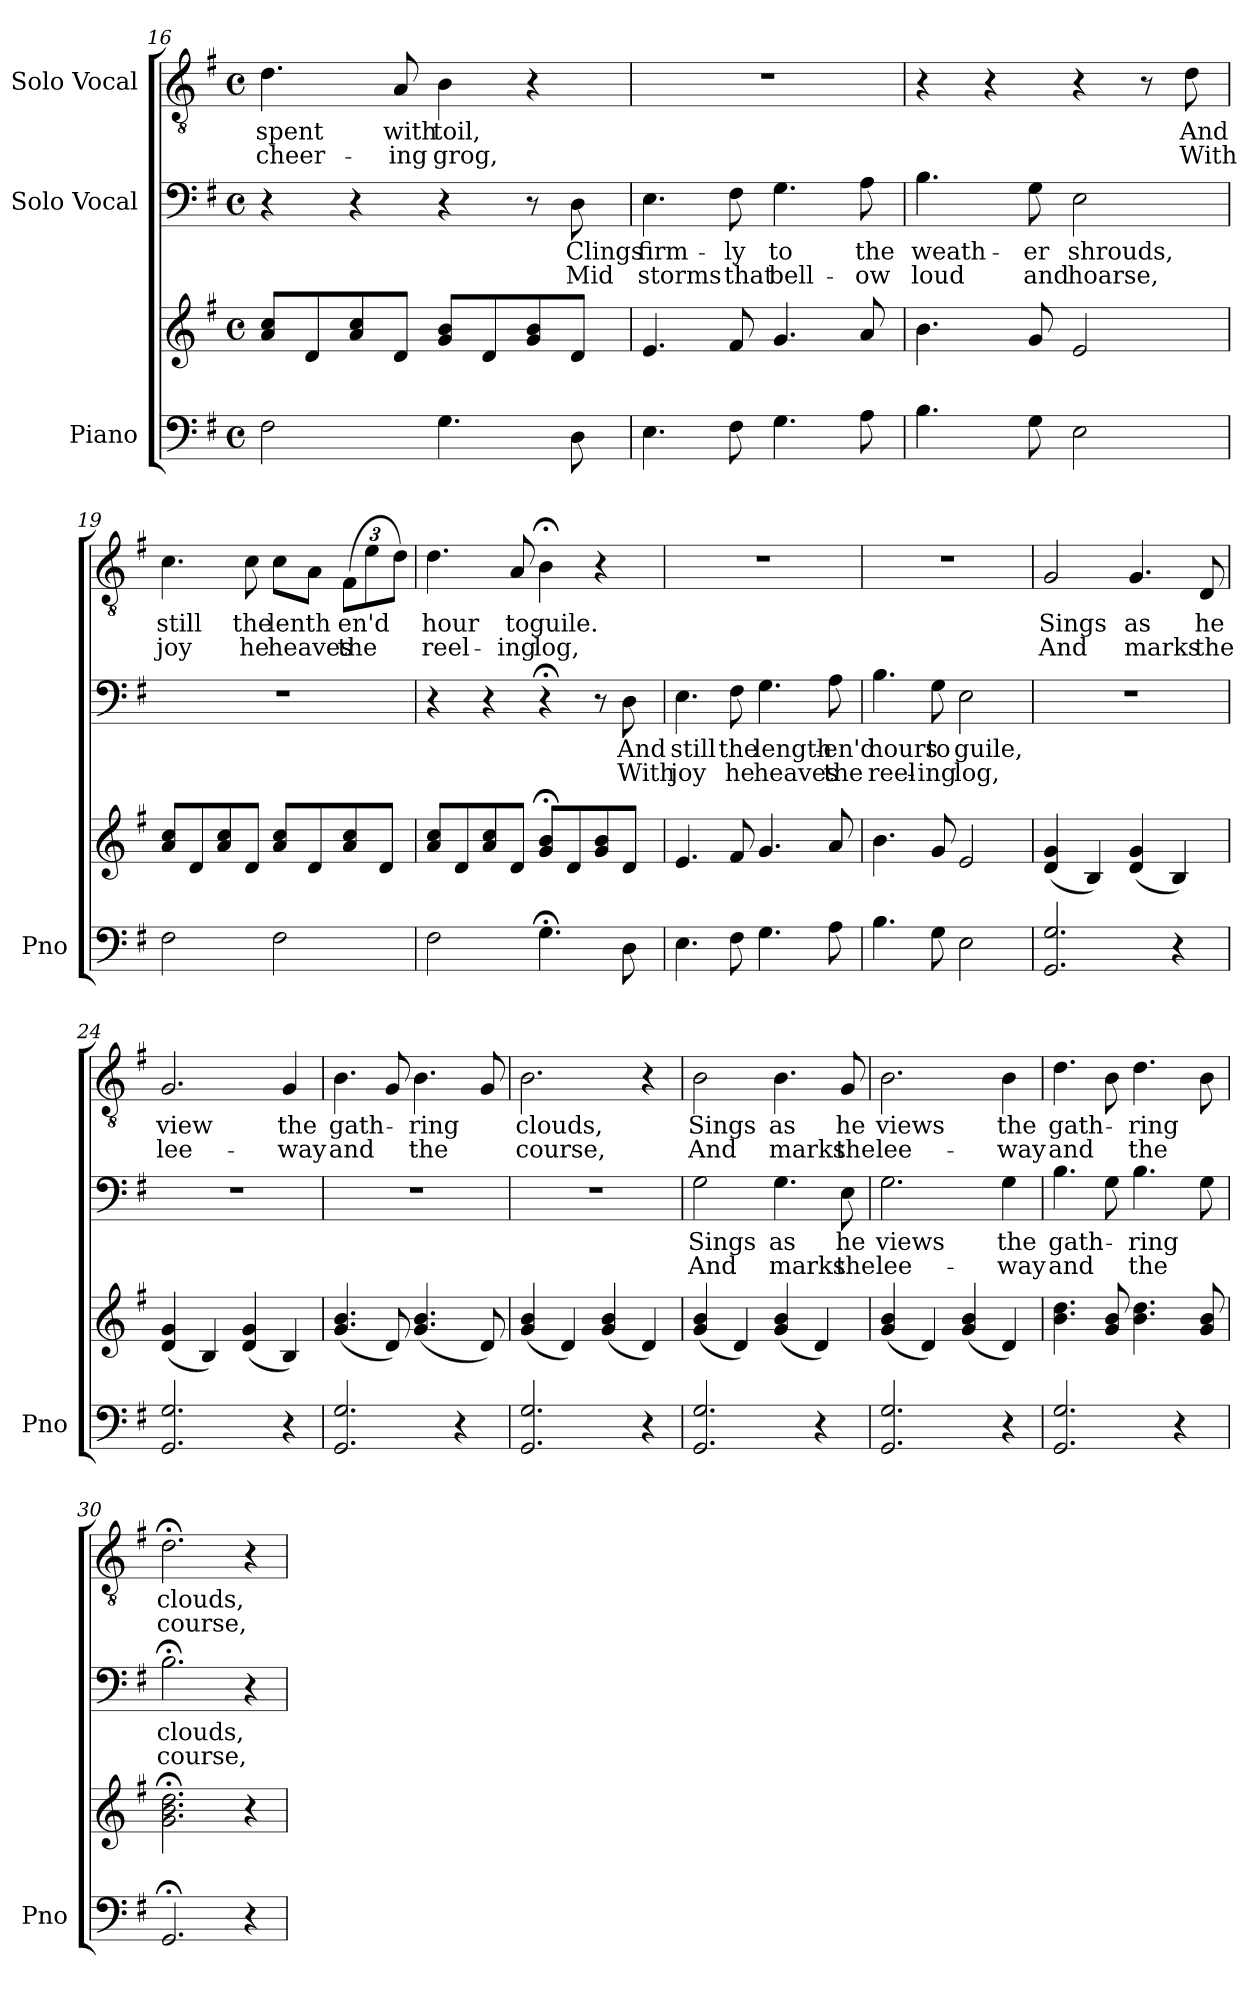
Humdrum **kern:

**kern	**kern	**kern	**text	**text	**kern	**text	**text
*part3	*part3	*part2	*part2	*part2	*part1	*part1	*part1
*staff4	*staff3	*staff2	*staff2	*staff2	*staff1	*staff1	*staff1
*I"Piano	*	*I"Solo Vocal	*	*	*I"Solo Vocal	*	*
*I'Pno	*	*	*	*	*	*	*
*clefF4	*clefG2	*clefF4	*	*	*clefGv2	*	*
*k[f#]	*k[f#]	*k[f#]	*	*	*k[f#]	*	*
*G:	*G:	*G:	*	*	*G:	*	*
*M4/4	*M4/4	*M4/4	*	*	*M4/4	*	*
*met(c)	*met(c)	*met(c)	*	*	*met(c)	*	*
=16	=16	=16	=16	=16	=16	=16	=16
2F#	8a 8ccL	4r	.	.	4.d	spent	cheer-
.	8d	.	.	.	.	.	.
.	8a 8cc	4r	.	.	.	.	.
.	8dJ	.	.	.	8A	with	-ing
4.G	8g 8bL	4r	.	.	4B	toil,	grog,
.	8d	.	.	.	.	.	.
.	8g 8b	8r	.	.	4r	.	.
8D	8dJ	8D	Clings	Mid	.	.	.
=17	=17	=17	=17	=17	=17	=17	=17
4.E	4.e	4.E	firm-	storms	1r	.	.
8F#	8f#	8F#	-ly	that	.	.	.
4.G	4.g	4.G	to	bell-	.	.	.
8A	8a	8A	the	-ow	.	.	.
=18	=18	=18	=18	=18	=18	=18	=18
4.B	4.b	4.B	weath-	loud	4r	.	.
.	.	.	.	.	4r	.	.
8G	8g	8G	-er	and	.	.	.
2E	2e	2E	shrouds,	hoarse,	4r	.	.
.	.	.	.	.	8r	.	.
.	.	.	.	.	8d	And	With
=19	=19	=19	=19	=19	=19	=19	=19
2F#	8a 8ccL	1r	.	.	4.c	still	joy
.	8d	.	.	.	.	.	.
.	8a 8cc	.	.	.	.	.	.
.	8dJ	.	.	.	8c	the	he
2F#	8a 8ccL	.	.	.	8cL	lenth	heaves
.	8d	.	.	.	8AJ	.	.
.	8a 8cc	.	.	.	(<12F#L	en'd	the
.	.	.	.	.	12e	.	.
.	8dJ	.	.	.	.	.	.
.	.	.	.	.	12dJ)	.	.
=20	=20	=20	=20	=20	=20	=20	=20
2F#	8a 8ccL	4r	.	.	4.d	hour	reel-
.	8d	.	.	.	.	.	.
.	8a 8cc	4r	.	.	.	.	.
.	8dJ	.	.	.	8A	to	-ing
4.G;	8g; 8b;L	4r;	.	.	4B;	guile.	log,
.	8d	.	.	.	.	.	.
.	8g 8b	8r	.	.	4r	.	.
8D	8dJ	8D	And	With	.	.	.
=21	=21	=21	=21	=21	=21	=21	=21
4.E	4.e	4.E	still	joy	1r	.	.
8F#	8f#	8F#	the	he	.	.	.
4.G	4.g	4.G	length-	heaves	.	.	.
8A	8a	8A	-en'd	the	.	.	.
=22	=22	=22	=22	=22	=22	=22	=22
4.B	4.b	4.B	hours	reel-	1r	.	.
8G	8g	8G	to	-ing	.	.	.
2E	2e	2E	guile,	log,	.	.	.
=23	=23	=23	=23	=23	=23	=23	=23
2.GG 2.G	(<4d 4g	1r	.	.	2G	Sings	And
.	4B)	.	.	.	.	.	.
.	(<4d 4g	.	.	.	4.G	as	marks
4r	4B)	.	.	.	.	.	.
.	.	.	.	.	8D	he	the
=24	=24	=24	=24	=24	=24	=24	=24
2.GG 2.G	(<4d 4g	1r	.	.	2.G	view	lee-
.	4B)	.	.	.	.	.	.
.	(<4d 4g	.	.	.	.	.	.
4r	4B)	.	.	.	4G	the	-way
=25	=25	=25	=25	=25	=25	=25	=25
2.GG 2.G	(<4.g 4.b	1r	.	.	4.B	gath-	and
.	8d)	.	.	.	8G	.	.
.	(<4.g 4.b	.	.	.	4.B	-ring	the
4r	.	.	.	.	.	.	.
.	8d)	.	.	.	8G	.	.
=26	=26	=26	=26	=26	=26	=26	=26
2.GG 2.G	(<4g 4b	1r	.	.	2.B	clouds,	course,
.	4d)	.	.	.	.	.	.
.	(<4g 4b	.	.	.	.	.	.
4r	4d)	.	.	.	4r	.	.
=27	=27	=27	=27	=27	=27	=27	=27
2.GG 2.G	(<4g 4b	2G	Sings	And	2B	Sings	And
.	4d)	.	.	.	.	.	.
.	(<4g 4b	4.G	as	marks	4.B	as	marks
4r	4d)	.	.	.	.	.	.
.	.	8E	he	the	8G	he	the
=28	=28	=28	=28	=28	=28	=28	=28
2.GG 2.G	(<4g 4b	2.G	views	lee-	2.B	views	lee-
.	4d)	.	.	.	.	.	.
.	(<4g 4b	.	.	.	.	.	.
4r	4d)	4G	the	-way	4B	the	-way
=29	=29	=29	=29	=29	=29	=29	=29
2.GG 2.G	4.b 4.dd	4.B	gath-	and	4.d	gath-	and
.	8g 8b	8G	.	.	8B	.	.
.	4.b 4.dd	4.B	-ring	the	4.d	-ring	the
4r	.	.	.	.	.	.	.
.	8g 8b	8G	.	.	8B	.	.
=30	=30	=30	=30	=30	=30	=30	=30
2.GG;	2.g; 2.b; 2.dd;	2.B;	clouds,	course,	2.d;	clouds,	course,
4r	4r	4r	.	.	4r	.	.
=	=	=	=	=	=	=	=
*-	*-	*-	*-	*-	*-	*-	*-
